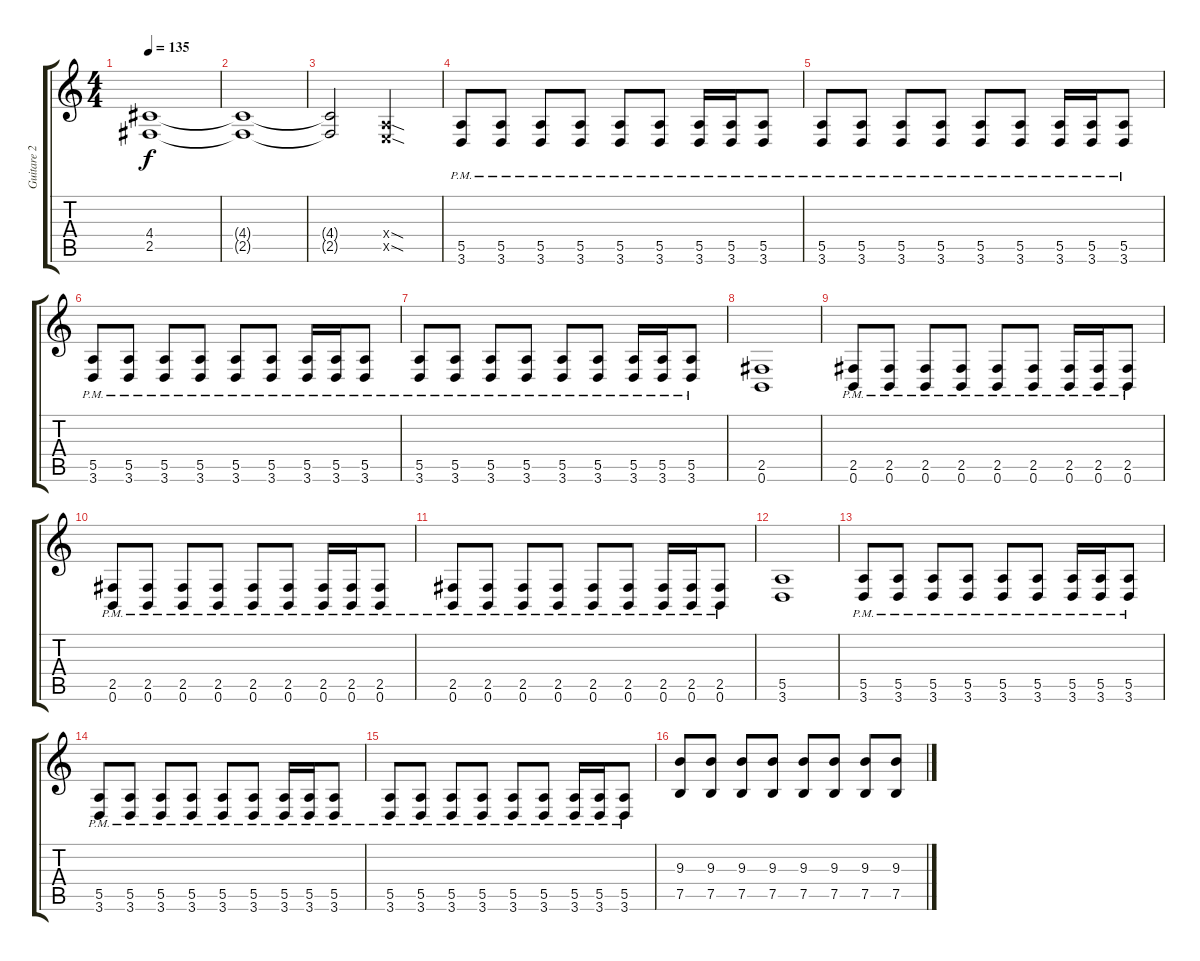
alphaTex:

\track ("Guitare 2" "Guitare 2") {instrument distortionguitar}
\staff {score tabs}
\tuning (B3 Gb3 D3 A2 E2 B1) {hide}
\ts (4 4)
\tempo 135
\clef g2
\ks c
(4.4{t} 2.5{t}).1{dy f} |
(4.4{t} 2.5{t}).1 |
(4.4{t} 2.5{t}).2 (0.4{sod x} 0.5{sod x}).2 |
(5.5{pm} 3.6{pm}).8 (5.5{pm} 3.6{pm}).8 (5.5{pm} 3.6{pm}).8 (5.5{pm} 3.6{pm}).8 (5.5{pm} 3.6{pm}).8 (5.5{pm} 3.6{pm}).8 (5.5{pm} 3.6{pm}).16 (5.5{pm} 3.6{pm}).16 (5.5{pm} 3.6{pm}).8 |
(5.5{pm} 3.6{pm}).8 (5.5{pm} 3.6{pm}).8 (5.5{pm} 3.6{pm}).8 (5.5{pm} 3.6{pm}).8 (5.5{pm} 3.6{pm}).8 (5.5{pm} 3.6{pm}).8 (5.5{pm} 3.6{pm}).16 (5.5{pm} 3.6{pm}).16 (5.5{pm} 3.6{pm}).8 |
(5.5{pm} 3.6{pm}).8 (5.5{pm} 3.6{pm}).8 (5.5{pm} 3.6{pm}).8 (5.5{pm} 3.6{pm}).8 (5.5{pm} 3.6{pm}).8 (5.5{pm} 3.6{pm}).8 (5.5{pm} 3.6{pm}).16 (5.5{pm} 3.6{pm}).16 (5.5{pm} 3.6{pm}).8 |
(5.5{pm} 3.6{pm}).8 (5.5{pm} 3.6{pm}).8 (5.5{pm} 3.6{pm}).8 (5.5{pm} 3.6{pm}).8 (5.5{pm} 3.6{pm}).8 (5.5{pm} 3.6{pm}).8 (5.5{pm} 3.6{pm}).16 (5.5{pm} 3.6{pm}).16 (5.5{pm} 3.6{pm}).8 |
(2.5 0.6).1 |
(2.5{pm} 0.6{pm}).8 (2.5{pm} 0.6{pm}).8 (2.5{pm} 0.6{pm}).8 (2.5{pm} 0.6{pm}).8 (2.5{pm} 0.6{pm}).8 (2.5{pm} 0.6{pm}).8 (2.5{pm} 0.6{pm}).16 (2.5{pm} 0.6{pm}).16 (2.5{pm} 0.6{pm}).8 |
(2.5{pm} 0.6{pm}).8 (2.5{pm} 0.6{pm}).8 (2.5{pm} 0.6{pm}).8 (2.5{pm} 0.6{pm}).8 (2.5{pm} 0.6{pm}).8 (2.5{pm} 0.6{pm}).8 (2.5{pm} 0.6{pm}).16 (2.5{pm} 0.6{pm}).16 (2.5{pm} 0.6{pm}).8 |
(2.5{pm} 0.6{pm}).8 (2.5{pm} 0.6{pm}).8 (2.5{pm} 0.6{pm}).8 (2.5{pm} 0.6{pm}).8 (2.5{pm} 0.6{pm}).8 (2.5{pm} 0.6{pm}).8 (2.5{pm} 0.6{pm}).16 (2.5{pm} 0.6{pm}).16 (2.5{pm} 0.6{pm}).8 |
(5.5 3.6).1 |
(5.5{pm} 3.6{pm}).8 (5.5{pm} 3.6{pm}).8 (5.5{pm} 3.6{pm}).8 (5.5{pm} 3.6{pm}).8 (5.5{pm} 3.6{pm}).8 (5.5{pm} 3.6{pm}).8 (5.5{pm} 3.6{pm}).16 (5.5{pm} 3.6{pm}).16 (5.5{pm} 3.6{pm}).8 |
(5.5{pm} 3.6{pm}).8 (5.5{pm} 3.6{pm}).8 (5.5{pm} 3.6{pm}).8 (5.5{pm} 3.6{pm}).8 (5.5{pm} 3.6{pm}).8 (5.5{pm} 3.6{pm}).8 (5.5{pm} 3.6{pm}).16 (5.5{pm} 3.6{pm}).16 (5.5{pm} 3.6{pm}).8 |
(5.5{pm} 3.6{pm}).8 (5.5{pm} 3.6{pm}).8 (5.5{pm} 3.6{pm}).8 (5.5{pm} 3.6{pm}).8 (5.5{pm} 3.6{pm}).8 (5.5{pm} 3.6{pm}).8 (5.5{pm} 3.6{pm}).16 (5.5{pm} 3.6{pm}).16 (5.5{pm} 3.6{pm}).8 |
(9.3 7.5).8 (9.3 7.5).8 (9.3 7.5).8 (9.3 7.5).8 (9.3 7.5).8 (9.3 7.5).8 (9.3 7.5).8 (9.3 7.5).8
